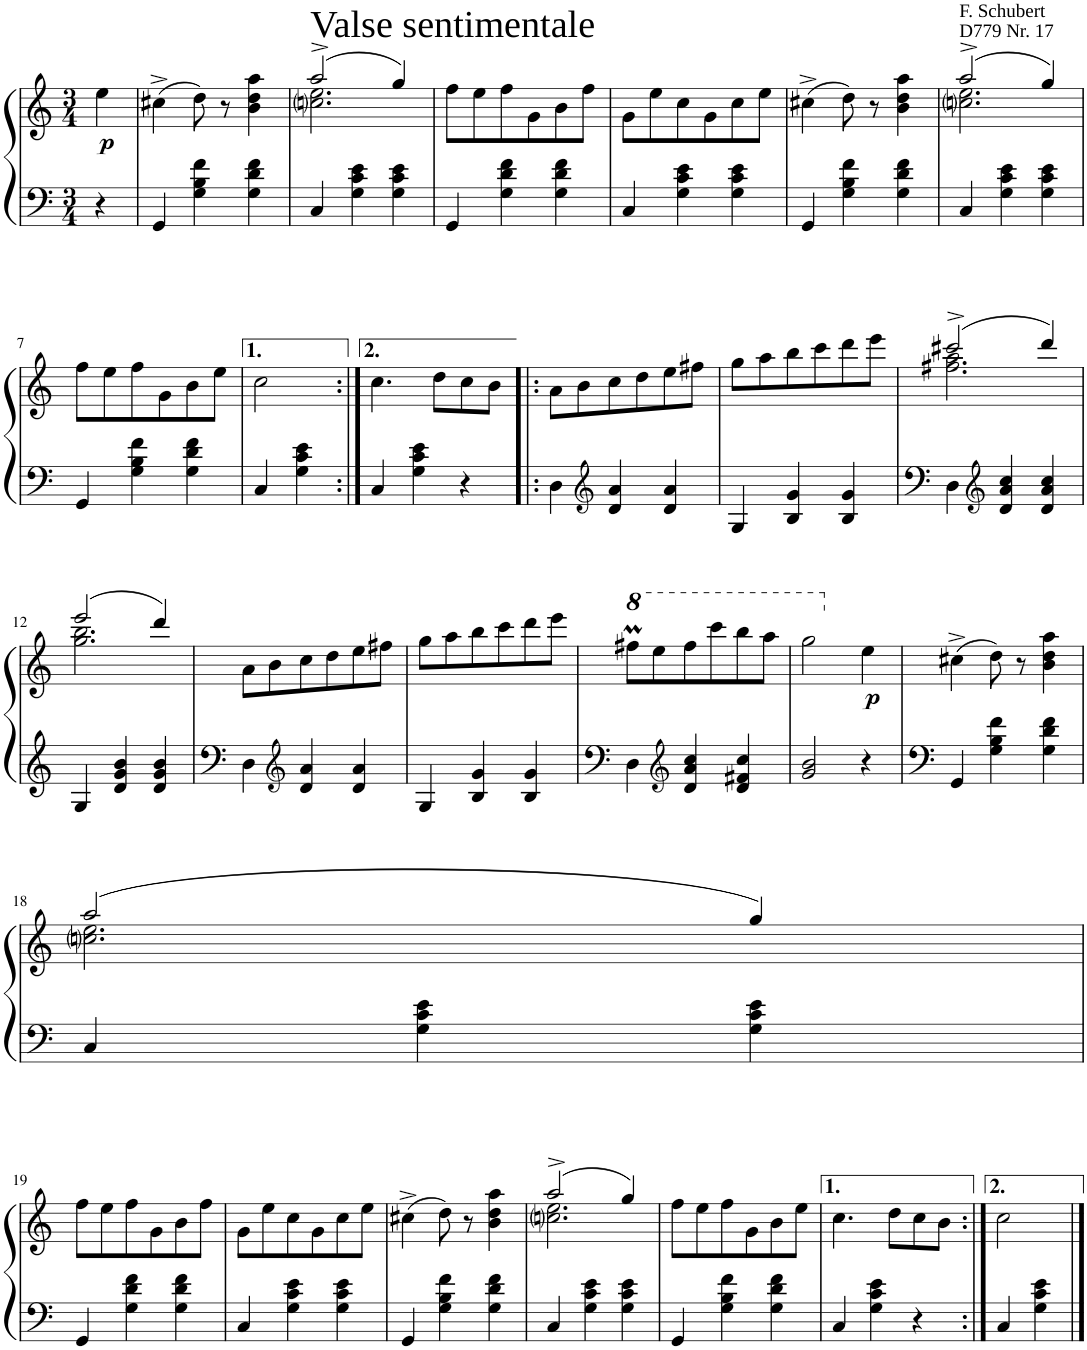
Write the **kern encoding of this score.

**kern	**kern	**dynam
*part1	*part1	*part1
*staff2	*staff1	*staff1/2
*I"Midi_1	*	*
*clefF4	*clefG2	*
*k[]	*k[]	*
*M3/4	*M3/4	*
=	=	=
*	*^	*
!	!	!	!LO:DY:b
4r	4ee\	4ryy	p
=1	=1	=1	=1
4GG/	(>4cc#X^\	2ryy	.
4G\ 4B\ 4f\	8dd\)	.	.
.	8r	.	.
4G\ 4d\ 4f\	4b\ 4dd\ 4aa\	4ryy	.
=2	=2	=2	=2
!	!LO:TX:a:t=Valse sentimentale	!	!
4C/	(>2aa^/	2.ccni\ 2.ee\	.
4G\ 4c\ 4e\	.	.	.
4G\ 4c\ 4e\	4gg/)	.	.
=3	=3	=3	=3
4GG/	8ff\L	2ryy	.
.	8ee\	.	.
4G\ 4d\ 4f\	8ff\	.	.
.	8g\	.	.
4G\ 4d\ 4f\	8b\	4ryy	.
.	8ff\J	.	.
=4	=4	=4	=4
4C/	8g\L	2ryy	.
.	8ee\	.	.
4G\ 4c\ 4e\	8cc\	.	.
.	8g\	.	.
4G\ 4c\ 4e\	8cc\	4ryy	.
.	8ee\J	.	.
=5	=5	=5	=5
4GG/	(>4cc#X^\	2ryy	.
4G\ 4B\ 4f\	8dd\)	.	.
.	8r	.	.
4G\ 4d\ 4f\	4b\ 4dd\ 4aa\	4ryy	.
=6	=6	=6	=6
!	!LO:TX:a:t=F. Schubert	!	!
!	!LO:TX:a:t=D779 Nr. 17	!	!
4C/	(>2aa^/	2.ccni\ 2.ee\	.
4G\ 4c\ 4e\	.	.	.
4G\ 4c\ 4e\	4gg/)	.	.
!!LO:LB:g=z	!!
=7	=7	=7	=7
4GG/	8ff\L	2ryy	.
.	8ee\	.	.
4G\ 4B\ 4f\	8ff\	.	.
.	8g\	.	.
4G\ 4d\ 4f\	8b\	4ryy	.
.	8ee\J	.	.
=8	=8	=8	=8
4C/	2cc\	2ryy	.
4G\ 4c\ 4e\	.	.	.
=8X1:|!	=8X1:|!	=8X1:|!	=8X1:|!
4C/	4.cc\	2ryy	.
4G\ 4c\ 4e\	.	.	.
.	8dd\L	.	.
4r	8cc\	4ryy	.
.	8b\J	.	.
=9!|:	=9!|:	=9!|:	=9!|:
4D\	8a\L	2ryy	.
.	8b\	.	.
*clefG2	*	*	*
4d/ 4a/	8cc\	.	.
.	8dd\	.	.
4d/ 4a/	8ee\	4ryy	.
.	8ff#X\J	.	.
=10	=10	=10	=10
4G/	8gg\L	2ryy	.
.	8aa\	.	.
4B/ 4g/	8bb\	.	.
.	8ccc\	.	.
4B/ 4g/	8ddd\	4ryy	.
.	8eee\J	.	.
=11	=11	=11	=11
4D\	(>2ccc#X^/	2.ff#X\ 2.aa\	.
*clefG2	*	*	*
4d/ 4a/ 4cc/	.	.	.
4d/ 4a/ 4cc/	4ddd/)	.	.
!!LO:LB:g=z	!!
=12	=12	=12	=12
4G/	(>2eee/	2.gg\ 2.bb\	.
4d/ 4g/ 4b/	.	.	.
4d/ 4g/ 4b/	4ddd/)	.	.
=13	=13	=13	=13
4D\	8a\L	2ryy	.
.	8b\	.	.
*clefG2	*	*	*
4d/ 4a/	8cc\	.	.
.	8dd\	.	.
4d/ 4a/	8ee\	4ryy	.
.	8ff#X\J	.	.
=14	=14	=14	=14
4G/	8gg\L	2ryy	.
.	8aa\	.	.
4B/ 4g/	8bb\	.	.
.	8ccc\	.	.
4B/ 4g/	8ddd\	4ryy	.
.	8eee\J	.	.
=15	=15	=15	=15
*	*8va	*	*
4D\	8fff#Xm\L	2ryy	.
.	8eee\	.	.
*clefG2	*	*	*
4d/ 4a/ 4cc/	8fff#\	.	.
.	8cccc\	.	.
4d/ 4f#X/ 4cc/	8bbb\	4ryy	.
.	8aaa\J	.	.
=16	=16	=16	=16
2g/ 2b/	2ggg\	2ryy	.
*	*X8va	*	*
!	!	!	!LO:DY:b
4r	4ee\	4ryy	p
=17	=17	=17	=17
4GG/	(>4cc#X^\	2ryy	.
4G\ 4B\ 4f\	8dd\)	.	.
.	8r	.	.
4G\ 4d\ 4f\	4b\ 4dd\ 4aa\	4ryy	.
!!LO:LB:g=z	!!
=18	=18	=18	=18
4C/	(>2aa/	2.ccni\ 2.ee\	.
4G\ 4c\ 4e\	.	.	.
4G\ 4c\ 4e\	4gg/)	.	.
!!LO:LB:g=z	!!
=19	=19	=19	=19
4GG/	8ff\L	2ryy	.
.	8ee\	.	.
4G\ 4d\ 4f\	8ff\	.	.
.	8g\	.	.
4G\ 4d\ 4f\	8b\	4ryy	.
.	8ff\J	.	.
=20	=20	=20	=20
4C/	8g\L	2ryy	.
.	8ee\	.	.
4G\ 4c\ 4e\	8cc\	.	.
.	8g\	.	.
4G\ 4c\ 4e\	8cc\	4ryy	.
.	8ee\J	.	.
=21	=21	=21	=21
4GG/	(4cc#X^\	2ryy	.
4G\ 4B\ 4f\	8dd\)	.	.
.	8r	.	.
4G\ 4d\ 4f\	4b\ 4dd\ 4aa\	4ryy	.
=22	=22	=22	=22
4C/	(>2aa^/	2.ccni\ 2.ee\	.
4G\ 4c\ 4e\	.	.	.
4G\ 4c\ 4e\	4gg/)	.	.
=23	=23	=23	=23
4GG/	8ff\L	2ryy	.
.	8ee\	.	.
4G\ 4B\ 4f\	8ff\	.	.
.	8g\	.	.
4G\ 4d\ 4f\	8b\	4ryy	.
.	8ee\J	.	.
=24	=24	=24	=24
4C/	4.cc\	2ryy	.
4G\ 4c\ 4e\	.	.	.
.	8dd\L	.	.
4r	8cc\	4ryy	.
.	8b\J	.	.
=25:|!	=25:|!	=25:|!	=25:|!
4C/	2cc\	2ryy	.
4G\ 4c\ 4e\	.	.	.
*	*v	*v	*
==	==	==
*-	*-	*-
